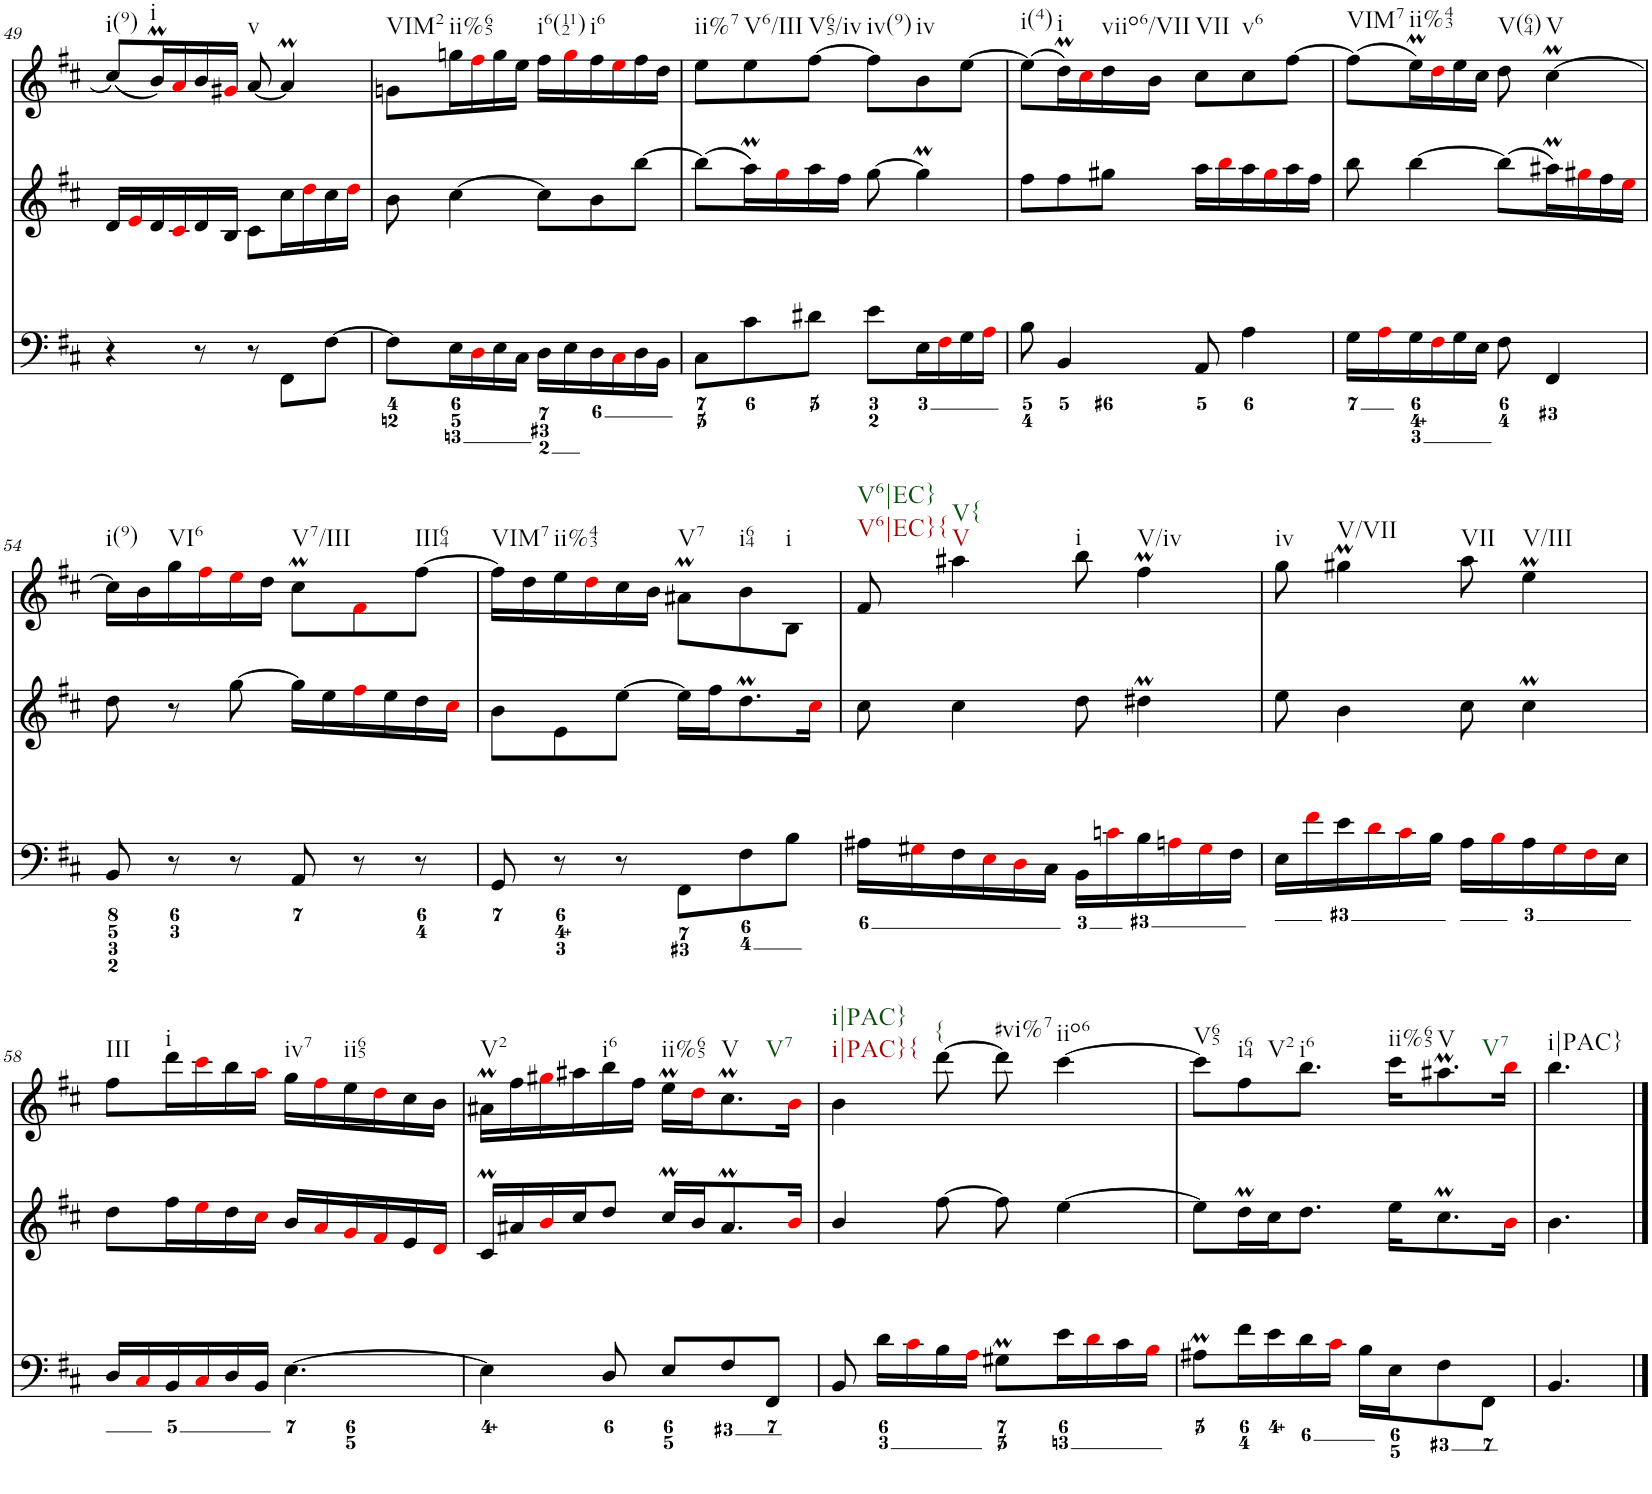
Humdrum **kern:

**kern	**kern	**kern
*part1	*part1	*part1
*staff3	*staff2	*staff1
*I"Piano	*	*
*I'Pno.	*	*
!!LO:PB:g=z
*clefF4	*clefG2	*clefG2
*k[f#c#]	*k[f#c#]	*k[f#c#]
*M6/8	*M6/8	*M6/8
=49	=49	=49
!	!	!LO:TX:b:t=i(9)
4r	16d/LL	(8cc#/L
.	16ei/	.
!	!	!LO:TX:b:t=i
.	16d/	16bM/L)
.	16c#i/	16ai/
8r	16d/	16b/
.	16B/JJ	16g#Xi/JJ
!	!	!LO:TX:b:t=v
8r	8c#\L	[8a/
8FF#\L	16cc#\L	4aM/]
.	16ddi\	.
[8F#\J	16cc#\	.
.	16ddi\JJ	.
=50	=50	=50
!	!	!LO:TX:b:t=VIM2
8F#\L]	8b\	8gn\L
!	!	!LO:TX:b:t=ii%65
16E\L	[4cc#\	16ggn\L
16Di\	.	16ff#i\
16E\	.	16gg\
16C#\JJ	.	16ee\JJ
!	!	!LO:TX:b:t=i6(112)
16D\LL	8cc#\L]	16ff#\LL
16E\	.	16ggi\
!	!	!LO:TX:b:t=i6
16D\	8b\	16ff#\
16C#i\	.	16eei\
16D\	[8bb\J	16ff#\
16BB\JJ	.	16dd\JJ
=51	=51	=51
!	!	!LO:TX:b:t=ii%7
8C#\L	8bb\L]	8ee\L
!	!	!LO:TX:b:t=V6/III
8c#\	16aaM\L	8ee\
.	16ggi\	.
!	!	!LO:TX:b:t=V65/iv
8d#X\J	16aa\	[8ff#\J
.	16ff#\JJ	.
!	!	!LO:TX:b:t=iv(9)
8e\L	[8gg\	8ff#\L]
!	!	!LO:TX:b:t=iv
16E\L	4ggM\]	8b\
16F#i\	.	.
16G\	.	[8ee\J
16Ai\JJ	.	.
=52	=52	=52
!	!	!LO:TX:b:t=i(4)
8B\	8ff#\L	(8ee\L]
!	!	!LO:TX:b:t=i
4BB/	8ff#\	16ddM\L)
.	.	16cc#i\
!	!	!LO:TX:b:t=viio6/VII
.	8gg#X\J	16dd\
.	.	16b\JJ
!	!	!LO:TX:b:t=VII
8AA/	16aa\LL	8cc#\L
.	16bbi\	.
!	!	!LO:TX:b:t=v6
4A\	16aa\	8cc#\
.	16gg#i\	.
.	16aa\	[8ff#\J
.	16ff#\JJ	.
=53	=53	=53
!	!	!LO:TX:b:t=VIM7
16G\LL	8bb\	(8ff#\L]
16Ai\	.	.
!	!	!LO:TX:b:t=ii%43
16G\	[4bb\	16eeM\L)
16F#i\	.	16ddi\
16G\	.	16ee\
16E\JJ	.	16cc#\JJ
!	!	!LO:TX:b:t=V(64)
8F#\	8bb\L]	8dd\
!	!	!LO:TX:b:t=V
4FF#/	16aa#Xm\L	[4cc#m\
.	16gg#Xi\	.
.	16ff#\	.
.	16eei\JJ	.
!!LO:LB:g=z
=54	=54	=54
!	!	!LO:TX:b:t=i(9)
8BB/	8dd\	16cc#\LL]
.	.	16b\
!	!	!LO:TX:b:t=VI6
8r	8r	16gg\
.	.	16ff#i\
8r	[8gg\	16eei\
.	.	16dd\JJ
!	!	!LO:TX:b:t=V7/III
8AA/	16gg\LL]	8cc#m\L
.	16ee\	.
8r	16ff#i\	8f#i\
.	16ee\	.
!	!	!LO:TX:b:t=III64
8r	16dd\	[8ff#\J
.	16cc#i\JJ	.
=55	=55	=55
!	!	!LO:TX:b:t=VIM7
8GG/	8b\L	16ff#\LL]
.	.	16dd\
!	!	!LO:TX:b:t=ii%43
8r	8e\	16ee\
.	.	16ddi\
8r	[8ee\J	16cc#\
.	.	16b\JJ
!	!	!LO:TX:b:t=V7
8FF#\L	16ee\LL]	8a#Xm\L
.	16ff#\J	.
!	!	!LO:TX:b:t=i64
8F#\	8.ddM\	8b\
!	!	!LO:TX:b:t=i
8B\J	.	8B\J
.	16cc#i\Jk	.
=56	=56	=56
!	!	!LO:TX:b:t=V6|EC}{
!	!	!LO:TX:b:t=V6|EC}
16A#X\LL	8cc#\	8f#/
16G#Xi\	.	.
!	!	!LO:TX:b:t=V
!	!	!LO:TX:b:t=V{
16F#\	4cc#\	4aa#X\
16Ei\	.	.
16Di\	.	.
16C#\JJ	.	.
!	!	!LO:TX:b:t=i
16BB\LL	8dd\	8bb\
16cni\	.	.
!	!	!LO:TX:b:t=V/iv
16B\	4dd#Xm\	4ff#m\
16Ani\	.	.
16G#i\	.	.
16F#\JJ	.	.
=57	=57	=57
!	!	!LO:TX:b:t=iv
16E\LL	8ee\	8gg\
16f#i\	.	.
!	!	!LO:TX:b:t=V/VII
16e\	4b\	4gg#Xm\
16di\	.	.
16c#i\	.	.
16B\JJ	.	.
!	!	!LO:TX:b:t=VII
16A\LL	8cc#\	8aa\
16Bi\	.	.
!	!	!LO:TX:b:t=V/III
16A\	4cc#m\	4eeM\
16Gi\	.	.
16F#i\	.	.
16E\JJ	.	.
!!LO:LB:g=z
=58	=58	=58
!	!	!LO:TX:b:t=III
16D/LL	8dd\L	8ff#\L
16C#i/	.	.
!	!	!LO:TX:b:t=i
16BB/	16ff#\L	16ddd\L
16C#i/	16eei\	16ccc#i\
16D/	16dd\	16bb\
16BB/JJ	16cc#i\JJ	16aai\JJ
!	!	!LO:TX:b:t=iv7
[4.E\	16b/LL	16gg\LL
.	16ai/	16ff#i\
!	!	!LO:TX:b:t=ii65
.	16gi/	16ee\
.	16f#i/	16ddi\
.	16e/	16cc#\
.	16di/JJ	16b\JJ
=59	=59	=59
!	!	!LO:TX:b:t=V2
4E\]	16c#m/LL	16a#Xm\LL
.	16a#X/	16ff#\
.	16bi/	16gg#Xi\
.	16cc#/J	16aa#X\
!	!	!LO:TX:b:t=i6
8D/	8dd/J	16bb\
.	.	16ff#\JJ
!	!	!LO:TX:b:t=ii%65
8E/L	16cc#m/LL	16eeM\LL
.	16b/J	16ddi\J
!	!	!LO:TX:b:t=V
!	!	!LO:TX:b:t=V7
8F#/	8.a#m/	8.cc#m\
8FF#/J	.	.
.	16bi/Jk	16bi\Jk
=60	=60	=60
!	!	!LO:TX:b:t=i|PAC}{
!	!	!LO:TX:b:t=i|PAC}
8BB/	4b/	4b\
16d\LL	.	.
16c#i\	.	.
!	!	!LO:TX:b:t={
16B\	[8ff#\	[8ddd\
16Ai\JJ	.	.
!	!	!LO:TX:b:t=#vi%7
8G#Xm\L	8ff#\]	8ddd\]
!	!	!LO:TX:b:t=iio6
16e\L	[4ee\	[4ccc#\
16di\	.	.
16c#\	.	.
16Bi\JJ	.	.
=61	=61	=61
!	!	!LO:TX:b:t=V65
8A#Xm\L	8ee\L]	8ccc#\L]
!	!	!LO:TX:b:t=i64
!	!	!LO:TX:b:t=V2
16f#\L	16ddM\L	8ff#\
16e\	16cc#\J	.
!	!	!LO:TX:b:t=i6
16d\	8.dd\J	8.bb\J
16c#i\JJ	.	.
16B\LL	.	.
!	!	!LO:TX:b:t=ii%65
16E\J	16ee\KL	16ccc#\KL
!	!	!LO:TX:b:t=V
!	!	!LO:TX:b:t=V7
8F#\	8.cc#m\	8.aa#Xm\
8FF#\J	.	.
.	16bi\Jk	16bbi\Jk
=62	=62	=62
!	!	!LO:TX:b:t=i|PAC}
4.BB/	4.b\	4.bb\
==	==	==
*-	*-	*-
